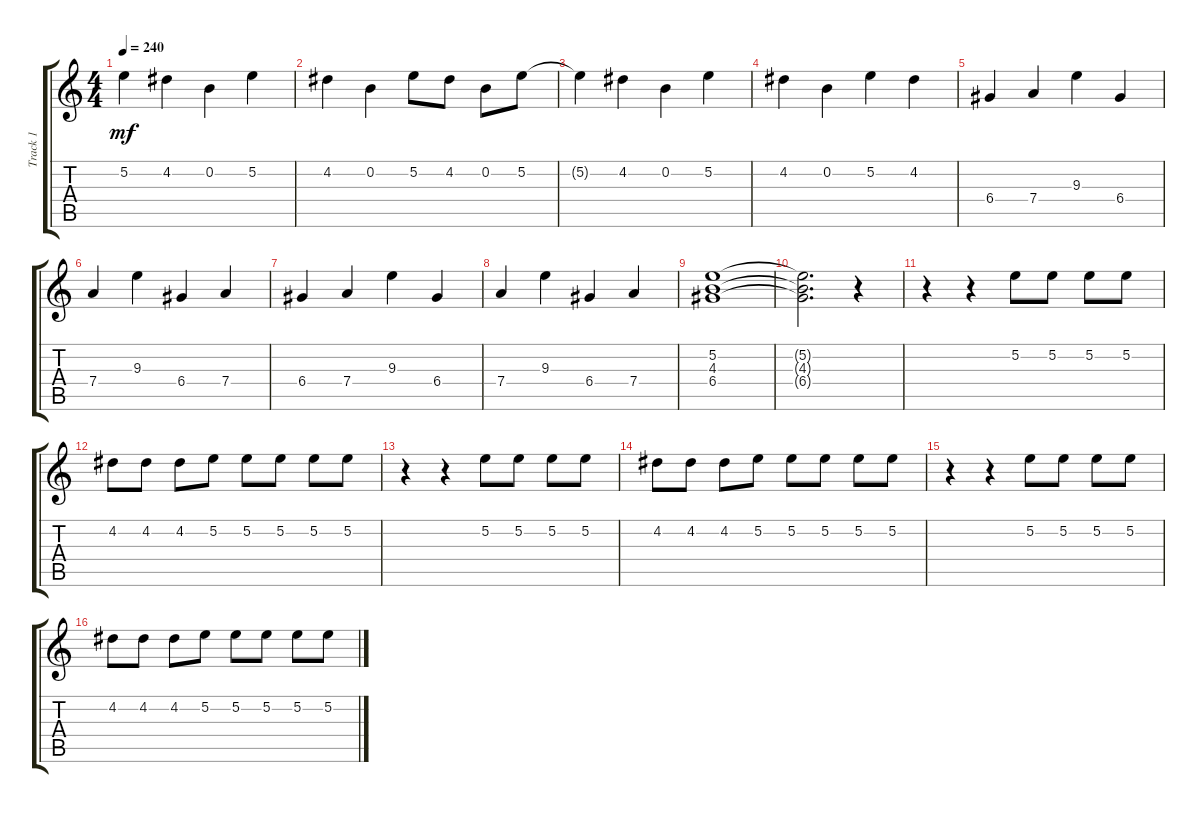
\track ("Track 1" "Track 1") {instrument distortionguitar}
\staff {score tabs}
\tuning (E4 B3 G3 D3 A2 E2) {hide}
\ts (4 4)
\tempo 240
\clef g2
\ks c
5.2{t}.4{dy mf} 4.2.4 0.2.4 5.2.4 |
4.2.4 0.2.4 5.2.8 4.2.8 0.2.8 5.2.8 |
5.2{t}.4 4.2.4 0.2.4 5.2.4 |
4.2.4 0.2.4 5.2.4 4.2.4 |
6.4.4 7.4.4 9.3.4 6.4.4 |
7.4.4 9.3.4 6.4.4 7.4.4 |
6.4.4 7.4.4 9.3.4 6.4.4 |
7.4.4 9.3.4 6.4.4 7.4.4 |
(5.2 4.3 6.4).1 |
(5.2{t} 4.3{t} 6.4{t}).2{d} r.4{balance 16} |
r.4 r.4 5.2.8 5.2.8 5.2.8 5.2.8 |
4.2.8 4.2.8 4.2.8 5.2.8 5.2.8 5.2.8 5.2.8 5.2.8 |
r.4 r.4 5.2.8 5.2.8 5.2.8 5.2.8 |
4.2.8 4.2.8 4.2.8 5.2.8 5.2.8 5.2.8 5.2.8 5.2.8 |
r.4 r.4 5.2.8 5.2.8 5.2.8 5.2.8 |
4.2.8 4.2.8 4.2.8 5.2.8 5.2.8 5.2.8 5.2.8 5.2.8
